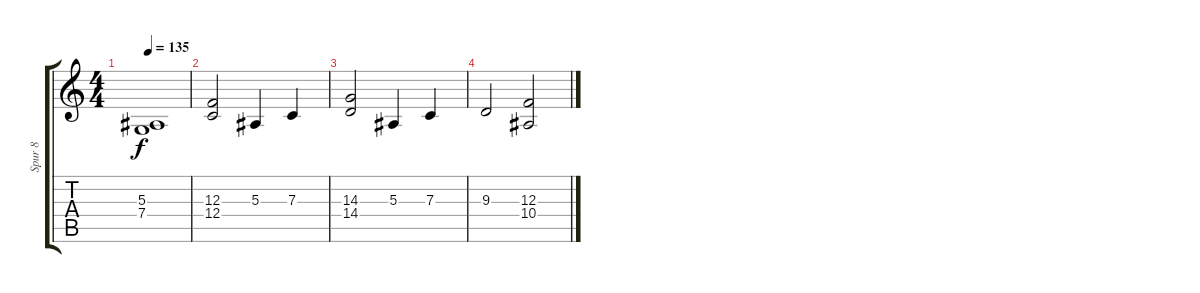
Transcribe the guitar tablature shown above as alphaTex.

\track ("Spur 8" "Spur 8") {instrument trombone}
\staff {score tabs}
\tuning (D4 A3 F3 C3 G2 D2) {hide}
\ts (4 4)
\tempo 135
\clef g2
\ks c
(5.3 7.4).1{dy f} |
(12.3 12.4).2 5.3.4 7.3.4 |
(14.3 14.4).2 5.3.4 7.3.4 |
9.3.2 (12.3 10.4).2
